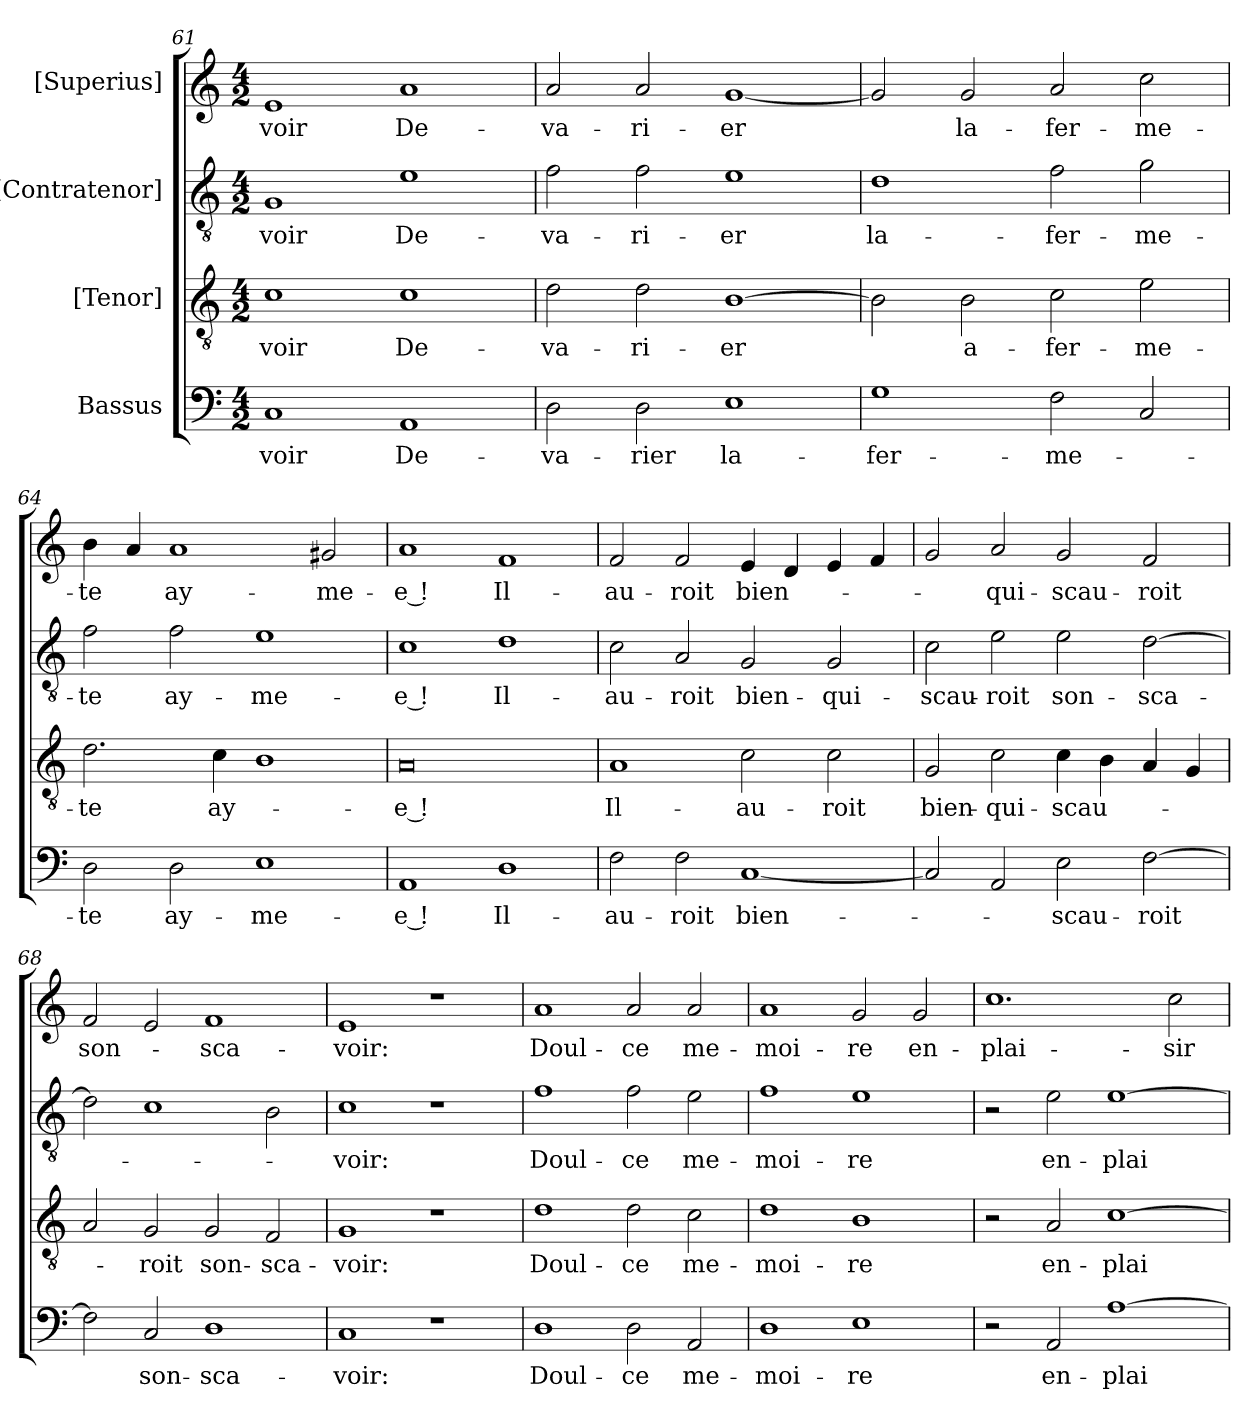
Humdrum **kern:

**kern	**text	**kern	**text	**kern	**text	**kern	**text
*part4	*part4	*part3	*part3	*part2	*part2	*part1	*part1
*staff4	*staff4	*staff3	*staff3	*staff2	*staff2	*staff1	*staff1
*I"Bassus	*	*I"[Tenor]	*	*I"[Contratenor]	*	*I"[Superius]	*
*clefF4	*	*clefGv2	*	*clefGv2	*	*clefG2	*
*k[]	*	*k[]	*	*k[]	*	*k[]	*
*M4/2	*	*M4/2	*	*M4/2	*	*M4/2	*
=61	=61	=61	=61	=61	=61	=61	=61
1C\	-voir	1c/	-voir	1G/	-voir	1e/	-voir
1AA\	De-	1c/	De-	1e/	De-	1a/	De-
=62	=62	=62	=62	=62	=62	=62	=62
2D\	va-	2d\	va-	2f\	va-	2a/	va-
2D\	-rier	2d\	-ri-	2f\	-ri-	2a/	-ri-
1E/	la-	[1B\	-er	1e/	-er	[1g/	-er
=63	=63	=63	=63	=63	=63	=63	=63
1G/	fer-	2B\]	.	1d/	la-	2g/]	.
.	.	2B\	a-	.	.	2g/	la-
2F\	-me-	2c\	fer-	2f\	fer-	2a/	fer-
2C/	.	2e\	-me-	2g\	-me-	2cc\	-me-
=64	=64	=64	=64	=64	=64	=64	=64
2D\	-te	2.d\	-te	2f\	-te	4b\	-te
.	.	.	.	.	.	4a/	.
2D\	ay-	.	.	2f\	ay-	1a/	ay-
.	.	4c\	ay-	.	.	.	.
1E/	-me-	1B\	.	1e/	-me-	.	.
.	.	.	.	.	.	2g#X/	-me-
=65	=65	=65	=65	=65	=65	=65	=65
1AA\	-e !	0A/	-e !	1c/	-e !	1a/	-e !
1D/	Il-	.	.	1d/	Il-	1f/	Il-
=66	=66	=66	=66	=66	=66	=66	=66
2F\	au-	1A/	Il-	2c\	au-	2f/	au-
2F\	-roit	.	.	2A/	-roit	2f/	-roit
[1C/	bien-	2c\	au-	2G/	bien-	4e/	bien-
.	.	.	.	.	.	4d/	.
.	.	2c\	-roit	2G/	qui-	4e/	.
.	.	.	.	.	.	4f/	.
=67	=67	=67	=67	=67	=67	=67	=67
2C/]	.	2G/	bien-	2c\	scau-	2g/	.
2AA/	.	2c\	qui-	2e\	-roit	2a/	qui-
2E\	scau-	4c\	scau-	2e\	son-	2g/	scau-
.	.	4B\	.	.	.	.	.
[2F\	-roit	4A/	.	[2d\	sca-	2f/	-roit
.	.	4G/	.	.	.	.	.
=68	=68	=68	=68	=68	=68	=68	=68
2F\]	.	2A/	.	2d\]	.	2f/	son-
2C/	son-	2G/	-roit	1c/	.	2e/	.
1D/	sca-	2G/	son-	.	.	1f/	sca-
.	.	2F/	sca-	2B\	.	.	.
=69	=69	=69	=69	=69	=69	=69	=69
1C\	-voir:	1G/	-voir:	1c/	-voir:	1e/	-voir:
1r	.	1r	.	1r	.	1r	.
=70	=70	=70	=70	=70	=70	=70	=70
1D/	Doul-	1d/	Doul-	1f/	Doul-	1a/	Doul-
2D\	-ce	2d\	-ce	2f\	-ce	2a/	-ce
2AA/	me-	2c\	me-	2e\	me-	2a/	me-
=71	=71	=71	=71	=71	=71	=71	=71
1D/	-moi-	1d/	-moi-	1f/	-moi-	1a/	-moi-
1E/	-re	1B\	-re	1e/	-re	2g/	-re
.	.	.	.	.	.	2g/	en-
=72	=72	=72	=72	=72	=72	=72	=72
2r	.	2r	.	2r	.	1.cc/	plai-
2AA/	en-	2A/	en-	2e\	en-	.	.
[1A\	plai-	[1c\	plai-	[1e\	plai-	.	.
.	.	.	.	.	.	2cc\	-sir
=	=	=	=	=	=	=	=
*-	*-	*-	*-	*-	*-	*-	*-
